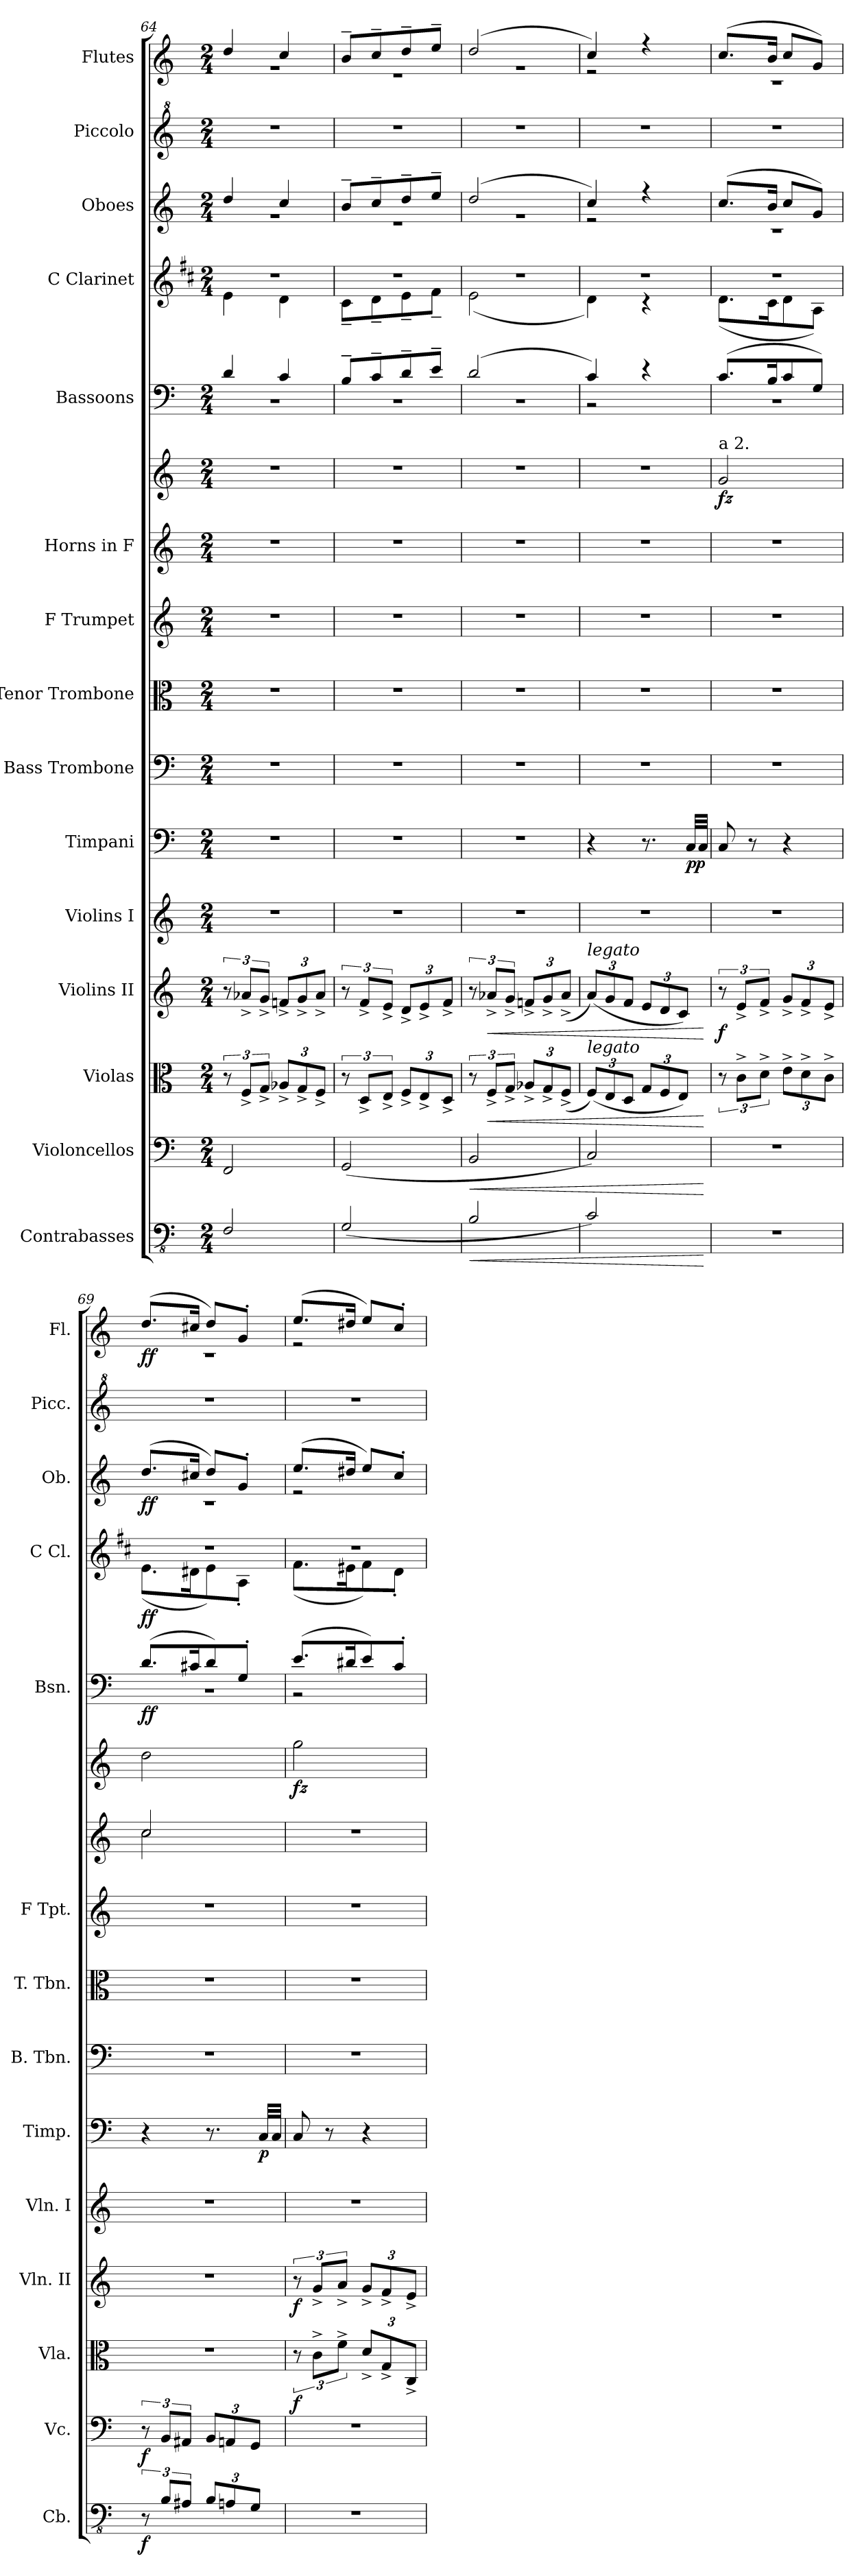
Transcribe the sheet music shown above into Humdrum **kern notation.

**kern	**dynam	**kern	**dynam	**kern	**dynam	**kern	**dynam	**kern	**kern	**dynam	**kern	**kern	**kern	**kern	**kern	**dynam	**kern	**dynam	**kern	**dynam	**kern	**dynam	**kern	**kern	**dynam
*part15	*part15	*part14	*part14	*part13	*part13	*part12	*part12	*part11	*part10	*part10	*part9	*part8	*part7	*part6	*part6	*part6	*part5	*part5	*part4	*part4	*part3	*part3	*part2	*part1	*part1
*staff16	*staff16	*staff15	*staff15	*staff14	*staff14	*staff13	*staff13	*staff12	*staff11	*staff11	*staff10	*staff9	*staff8	*staff7	*staff6	*staff6/7	*staff5	*staff5	*staff4	*staff4	*staff3	*staff3	*staff2	*staff1	*staff1
*I"Contrabasses	*	*I"Violoncellos	*	*I"Violas	*	*I"Violins II	*	*I"Violins I	*I"Timpani	*	*I"Bass Trombone	*I"Tenor Trombone	*I"F Trumpet	*I"Horns in F	*	*	*I"Bassoons	*	*I"C Clarinet	*	*I"Oboes	*	*I"Piccolo	*I"Flutes	*
*I'Cb.	*	*I'Vc.	*	*I'Vla.	*	*I'Vln. II	*	*I'Vln. I	*I'Timp.	*	*I'B. Tbn.	*I'T. Tbn.	*I'F Tpt.	*	*	*	*I'Bsn.	*	*I'C Cl.	*	*I'Ob.	*	*I'Picc.	*I'Fl.	*
*clefFv4	*	*clefF4	*	*clefC3	*	*clefG2	*	*clefG2	*clefF4	*	*clefF4	*clefC3	*clefG2	*clefG2	*clefG2	*	*clefF4	*	*clefG2	*	*clefG2	*	*clefG^2	*clefG2	*
*ITrd7c12	*	*	*	*	*	*	*	*	*	*	*	*	*ITrd-3c-5	*ITrd4c7	*ITrd4c7	*	*	*	*ITrd1c2	*	*	*	*ITrd-7c-12	*	*
*k[]	*	*k[]	*	*k[]	*	*k[]	*	*k[]	*k[]	*	*k[]	*k[]	*k[b-]	*k[b-]	*k[b-]	*	*k[]	*	*k[]	*	*k[]	*	*k[]	*k[]	*
*M2/4	*	*M2/4	*	*M2/4	*	*M2/4	*	*M2/4	*M2/4	*	*M2/4	*M2/4	*M2/4	*M2/4	*M2/4	*	*M2/4	*	*M2/4	*	*M2/4	*	*M2/4	*M2/4	*
=64	=64	=64	=64	=64	=64	=64	=64	=64	=64	=64	=64	=64	=64	=64	=64	=64	=64	=64	=64	=64	=64	=64	=64	=64	=64
*	*	*	*	*	*	*	*	*	*	*	*	*	*	*	*	*	*^	*	*^	*	*^	*	*	*^	*
2FFF/	.	2FF/	.	12r	.	12r	.	2r	2r	.	2r	2r	2r	2r	2r	.	4d/	2r	.	2r	4d\	.	4dd/	2r	.	2r	4dd/	2r	.
.	.	.	.	12F^/L	.	12a-X^/L	.	.	.	.	.	.	.	.	.	.	.	.	.	.	.	.	.	.	.	.	.	.	.
.	.	.	.	12G^/J	.	12g^/J	.	.	.	.	.	.	.	.	.	.	.	.	.	.	.	.	.	.	.	.	.	.	.
*	*	*	*	*Xbrackettup	*	*Xbrackettup	*	*	*	*	*	*	*	*	*	*	*	*	*	*	*	*	*	*	*	*	*	*	*
.	.	.	.	12A-X^/L	.	12fn^/L	.	.	.	.	.	.	.	.	.	.	4c/	.	.	.	4c\	.	4cc/	.	.	.	4cc/	.	.
.	.	.	.	12G^/	.	12g^/	.	.	.	.	.	.	.	.	.	.	.	.	.	.	.	.	.	.	.	.	.	.	.
.	.	.	.	12F^/J	.	12a-^/J	.	.	.	.	.	.	.	.	.	.	.	.	.	.	.	.	.	.	.	.	.	.	.
=65	=65	=65	=65	=65	=65	=65	=65	=65	=65	=65	=65	=65	=65	=65	=65	=65	=65	=65	=65	=65	=65	=65	=65	=65	=65	=65	=65	=65	=65
*	*	*	*	*brackettup	*	*brackettup	*	*	*	*	*	*	*	*	*	*	*	*	*	*	*	*	*	*	*	*	*	*	*
(>2GGG/	.	(>2GG/	.	12r	.	12r	.	2r	2r	.	2r	2r	2r	2r	2r	.	8B~/L	2r	.	2r	8B~\L	.	8b~/L	2r	.	2r	8b~/L	2r	.
.	.	.	.	12D^/L	.	12f^/L	.	.	.	.	.	.	.	.	.	.	.	.	.	.	.	.	.	.	.	.	.	.	.
.	.	.	.	.	.	.	.	.	.	.	.	.	.	.	.	.	8c~/	.	.	.	8c~\	.	8cc~/	.	.	.	8cc~/	.	.
.	.	.	.	12E^/J	.	12e^/J	.	.	.	.	.	.	.	.	.	.	.	.	.	.	.	.	.	.	.	.	.	.	.
*	*	*	*	*Xbrackettup	*	*Xbrackettup	*	*	*	*	*	*	*	*	*	*	*	*	*	*	*	*	*	*	*	*	*	*	*
.	.	.	.	12F^/L	.	12d^/L	.	.	.	.	.	.	.	.	.	.	8d~/	.	.	.	8d~\	.	8dd~/	.	.	.	8dd~/	.	.
.	.	.	.	12E^/	.	12e^/	.	.	.	.	.	.	.	.	.	.	.	.	.	.	.	.	.	.	.	.	.	.	.
.	.	.	.	.	.	.	.	.	.	.	.	.	.	.	.	.	8e~/J	.	.	.	8e~\J	.	8ee~/J	.	.	.	8ee~/J	.	.
.	.	.	.	12D^/J	.	12f^/J	.	.	.	.	.	.	.	.	.	.	.	.	.	.	.	.	.	.	.	.	.	.	.
=66	=66	=66	=66	=66	=66	=66	=66	=66	=66	=66	=66	=66	=66	=66	=66	=66	=66	=66	=66	=66	=66	=66	=66	=66	=66	=66	=66	=66	=66
!	!LO:HP:b	!	!LO:HP:b	!	!	!	!	!	!	!	!	!	!	!	!	!	!	!	!	!	!	!	!	!	!	!	!	!	!
*	*	*	*	*brackettup	*	*brackettup	*	*	*	*	*	*	*	*	*	*	*	*	*	*	*	*	*	*	*	*	*	*	*
2BBB/	<	2BB/	<	12r	.	12r	.	2r	2r	.	2r	2r	2r	2r	2r	.	(>2d/	2r	.	2r	(<2d\	.	(>2dd/	2r	.	2r	(>2dd/	2r	.
!	!	!	!	!	!LO:HP:b	!	!LO:HP:b	!	!	!	!	!	!	!	!	!	!	!	!	!	!	!	!	!	!	!	!	!	!
.	.	.	.	12F^/L	<	12a-X^/L	<	.	.	.	.	.	.	.	.	.	.	.	.	.	.	.	.	.	.	.	.	.	.
.	.	.	.	12G^/J	.	12g^/J	.	.	.	.	.	.	.	.	.	.	.	.	.	.	.	.	.	.	.	.	.	.	.
*	*	*	*	*Xbrackettup	*	*Xbrackettup	*	*	*	*	*	*	*	*	*	*	*	*	*	*	*	*	*	*	*	*	*	*	*
.	.	.	.	12A-X^/L	.	12fn^/L	.	.	.	.	.	.	.	.	.	.	.	.	.	.	.	.	.	.	.	.	.	.	.
.	.	.	.	12G^/	.	12g^/	.	.	.	.	.	.	.	.	.	.	.	.	.	.	.	.	.	.	.	.	.	.	.
.	.	.	.	(<12F^/J	.	(<12a-^/J	.	.	.	.	.	.	.	.	.	.	.	.	.	.	.	.	.	.	.	.	.	.	.
=67	=67	=67	=67	=67	=67	=67	=67	=67	=67	=67	=67	=67	=67	=67	=67	=67	=67	=67	=67	=67	=67	=67	=67	=67	=67	=67	=67	=67	=67
!	!	!	!	!	!	!LO:TX:a:i:t=legato	!	!	!	!	!	!	!	!	!	!	!	!	!	!	!	!	!	!	!	!	!	!	!
!	!	!	!	!LO:TX:a:i:t=legato	!	!	!	!	!	!	!	!	!	!	!	!	!	!	!	!	!	!	!	!	!	!	!	!	!
2CC/)	.	2C/)	.	(<12F/L)	.	(<12a/L)	.	2r	4r	.	2r	2r	2r	2r	2r	.	4c/)	2r	.	2r	4c\)	.	4cc/)	2r	.	2r	4cc/)	2r	.
.	.	.	.	12E/	.	12g/	.	.	.	.	.	.	.	.	.	.	.	.	.	.	.	.	.	.	.	.	.	.	.
.	.	.	.	12D/J	.	12f/J	.	.	.	.	.	.	.	.	.	.	.	.	.	.	.	.	.	.	.	.	.	.	.
.	.	.	.	12G/L	.	12e/L	.	.	8.r	.	.	.	.	.	.	.	4r	.	.	.	4r	.	4r	.	.	.	4r	.	.
.	.	.	.	12F/	.	12d/	.	.	.	.	.	.	.	.	.	.	.	.	.	.	.	.	.	.	.	.	.	.	.
.	.	.	.	12E/J)	.	12c/J)	.	.	.	.	.	.	.	.	.	.	.	.	.	.	.	.	.	.	.	.	.	.	.
!	!	!	!	!	!	!	!	!	!	!LO:DY:b	!	!	!	!	!	!	!	!	!	!	!	!	!	!	!	!	!	!	!
.	.	.	.	.	.	.	.	.	32C/LLL	pp	.	.	.	.	.	.	.	.	.	.	.	.	.	.	.	.	.	.	.
.	.	.	.	.	.	.	.	.	32C/JJJ	.	.	.	.	.	.	.	.	.	.	.	.	.	.	.	.	.	.	.	.
*	*	*	*	*	*	*	*	*	*	*	*	*	*	*	*	*	*v	*v	*	*	*	*	*v	*v	*	*	*v	*v	*
*	*	*	*	*	*	*	*	*	*	*	*	*	*	*	*	*	*	*	*v	*v	*	*	*	*	*	*
.	[	.	[	.	[	.	[	.	.	.	.	.	.	.	.	.	.	.	.	.	.	.	.	.	.
=68	=68	=68	=68	=68	=68	=68	=68	=68	=68	=68	=68	=68	=68	=68	=68	=68	=68	=68	=68	=68	=68	=68	=68	=68	=68
*	*	*	*	*brackettup	*	*brackettup	*	*	*	*	*	*	*	*	*	*	*	*	*	*	*	*	*	*	*
*	*	*	*	*	*	*	*	*	*	*	*	*	*	*	*	*	*^	*	*^	*	*^	*	*	*^	*
!	!	!	!	!	!	!	!	!	!	!	!	!	!	!	!LO:TX:a:t=a 2.	!	!	!	!	!	!	!	!	!	!	!	!	!	!
!	!	!	!	!	!	!	!LO:DY:b	!	!	!	!	!	!	!	!	!LO:DY:b	!	!	!	!	!	!	!	!	!	!	!	!	!
2r	.	2r	.	12r	.	12r	f	2r	8C/	.	2r	2r	2r	2r	2c/	fz	(>8.c/L	2r	.	2r	(<8.c\L	.	(>8.cc/L	2r	.	2r	(>8.cc/L	2r	.
.	.	.	.	12c^\L	.	12e^/L	.	.	.	.	.	.	.	.	.	.	.	.	.	.	.	.	.	.	.	.	.	.	.
.	.	.	.	.	.	.	.	.	8r	.	.	.	.	.	.	.	.	.	.	.	.	.	.	.	.	.	.	.	.
.	.	.	.	12d^\J	.	12f^/J	.	.	.	.	.	.	.	.	.	.	.	.	.	.	.	.	.	.	.	.	.	.	.
.	.	.	.	.	.	.	.	.	.	.	.	.	.	.	.	.	16B/K	.	.	.	16B\K	.	16b/Jk	.	.	.	16b/Jk	.	.
*	*	*	*	*Xbrackettup	*	*Xbrackettup	*	*	*	*	*	*	*	*	*	*	*	*	*	*	*	*	*	*	*	*	*	*	*
.	.	.	.	12e^\L	.	12g^/L	.	.	4r	.	.	.	.	.	.	.	8c/	.	.	.	8c\	.	8cc/L	.	.	.	8cc/L	.	.
.	.	.	.	12d^\	.	12f^/	.	.	.	.	.	.	.	.	.	.	.	.	.	.	.	.	.	.	.	.	.	.	.
.	.	.	.	.	.	.	.	.	.	.	.	.	.	.	.	.	8G/J)	.	.	.	8G\J)	.	8g/J)	.	.	.	8g/J)	.	.
.	.	.	.	12c^\J	.	12e^/J	.	.	.	.	.	.	.	.	.	.	.	.	.	.	.	.	.	.	.	.	.	.	.
!!LO:PB:g=z	!!
=69	=69	=69	=69	=69	=69	=69	=69	=69	=69	=69	=69	=69	=69	=69	=69	=69	=69	=69	=69	=69	=69	=69	=69	=69	=69	=69	=69	=69	=69
*	*	*	*	*	*	*	*	*	*	*	*	*	*	*^	*	*	*	*	*	*	*	*	*	*	*	*	*	*	*
!	!LO:DY:b	!	!LO:DY:b	!	!	!	!	!	!	!	!	!	!	!	!	!	!LO:DY:b=2	!	!	!	!	!	!	!	!	!	!	!	!	!
!	!	!	!	!	!	!	!	!	!	!	!	!	!	!	!	!	!LO:DY:n=1:b	!	!	!LO:DY:b	!	!	!	!	!	!	!	!	!	!
!	!	!	!	!	!	!	!	!	!	!	!	!	!	!	!	!	!	!	!	!LO:DY:n=1:b	!	!	!LO:DY:b	!	!	!	!	!	!	!
!	!	!	!	!	!	!	!	!	!	!	!	!	!	!	!	!	!	!	!	!	!	!	!LO:DY:n=1:b	!	!	!LO:DY:b	!	!	!	!
!	!	!	!	!	!	!	!	!	!	!	!	!	!	!	!	!	!	!	!	!	!	!	!	!	!	!LO:DY:n=1:b	!	!	!	!LO:DY:b
!	!	!	!	!	!	!	!	!	!	!	!	!	!	!	!	!	!	!	!	!	!	!	!	!	!	!	!	!	!	!LO:DY:n=1:b
12r	f	12r	f	2r	.	2r	.	2r	4r	.	2r	2r	2r	2f/	2f\	2g\	fz fz	(>8.d/L	2r	f f	2r	(<8.d\L	f f	(>8.dd/L	2r	f f	2r	(>8.dd/L	2r	f f
12BBB/L	.	12BB/L	.	.	.	.	.	.	.	.	.	.	.	.	.	.	.	.	.	.	.	.	.	.	.	.	.	.	.	.
12AAA#X/J	.	12AA#X/J	.	.	.	.	.	.	.	.	.	.	.	.	.	.	.	.	.	.	.	.	.	.	.	.	.	.	.	.
.	.	.	.	.	.	.	.	.	.	.	.	.	.	.	.	.	.	16c#X/K	.	.	.	16c#X\K	.	16cc#X/Jk	.	.	.	16cc#X/Jk	.	.
*Xbrackettup	*	*Xbrackettup	*	*	*	*	*	*	*	*	*	*	*	*	*	*	*	*	*	*	*	*	*	*	*	*	*	*	*	*
12BBB/L	.	12BB/L	.	.	.	.	.	.	8.r	.	.	.	.	.	.	.	.	8d/)	.	.	.	8d\)	.	8dd/L)	.	.	.	8dd/L)	.	.
12AAAn/	.	12AAn/	.	.	.	.	.	.	.	.	.	.	.	.	.	.	.	.	.	.	.	.	.	.	.	.	.	.	.	.
.	.	.	.	.	.	.	.	.	.	.	.	.	.	.	.	.	.	8G'/J	.	.	.	8G'\J	.	8g'/J	.	.	.	8g'/J	.	.
12GGG/J	.	12GG/J	.	.	.	.	.	.	.	.	.	.	.	.	.	.	.	.	.	.	.	.	.	.	.	.	.	.	.	.
!	!	!	!	!	!	!	!	!	!	!LO:DY:b	!	!	!	!	!	!	!	!	!	!	!	!	!	!	!	!	!	!	!	!
.	.	.	.	.	.	.	.	.	32C/LLL	p	.	.	.	.	.	.	.	.	.	.	.	.	.	.	.	.	.	.	.	.
.	.	.	.	.	.	.	.	.	32C/JJJ	.	.	.	.	.	.	.	.	.	.	.	.	.	.	.	.	.	.	.	.	.
*	*	*	*	*	*	*	*	*	*	*	*	*	*	*v	*v	*	*	*	*	*	*	*	*	*	*	*	*	*	*	*
=70	=70	=70	=70	=70	=70	=70	=70	=70	=70	=70	=70	=70	=70	=70	=70	=70	=70	=70	=70	=70	=70	=70	=70	=70	=70	=70	=70	=70	=70
*	*	*	*	*brackettup	*	*brackettup	*	*	*	*	*	*	*	*	*	*	*	*	*	*	*	*	*	*	*	*	*	*	*
!	!	!	!	!	!LO:DY:b	!	!LO:DY:b	!	!	!	!	!	!	!	!	!LO:DY:b	!	!	!	!	!	!	!	!	!LO:HP:b	!	!	!	!LO:HP:b
2r	.	2r	.	12r	f	12r	f	2r	8C/	.	2r	2r	2r	2r	2cc\	fz	(>8.e/L	2r	.	2r	(<8.e\L	.	(>8.ee/L	2r	<	2r	(>8.ee/L	2r	<
.	.	.	.	12c^\L	.	12g^/L	.	.	.	.	.	.	.	.	.	.	.	.	.	.	.	.	.	.	.	.	.	.	.
.	.	.	.	.	.	.	.	.	8r	.	.	.	.	.	.	.	.	.	.	.	.	.	.	.	.	.	.	.	.
.	.	.	.	12f^\J	.	12a^/J	.	.	.	.	.	.	.	.	.	.	.	.	.	.	.	.	.	.	.	.	.	.	.
.	.	.	.	.	.	.	.	.	.	.	.	.	.	.	.	.	16d#X/K	.	.	.	16d#X\K	.	16dd#X/Jk	.	.	.	16dd#X/Jk	.	.
*	*	*	*	*Xbrackettup	*	*Xbrackettup	*	*	*	*	*	*	*	*	*	*	*	*	*	*	*	*	*	*	*	*	*	*	*
.	.	.	.	12d^/L	.	12g^/L	.	.	4r	.	.	.	.	.	.	.	8e/)	.	.	.	8e\)	.	8ee/L)	.	.	.	8ee/L)	.	.
.	.	.	.	12G^/	.	12f^/	.	.	.	.	.	.	.	.	.	.	.	.	.	.	.	.	.	.	.	.	.	.	.
.	.	.	.	.	.	.	.	.	.	.	.	.	.	.	.	.	8c'/J	.	.	.	8c'\J	.	8cc'/J	.	.	.	8cc'/J	.	.
.	.	.	.	12C^/J	.	12e^/J	.	.	.	.	.	.	.	.	.	.	.	.	.	.	.	.	.	.	.	.	.	.	.
*	*	*	*	*	*	*	*	*	*	*	*	*	*	*	*	*	*v	*v	*	*	*	*	*v	*v	*	*	*v	*v	*
*	*	*	*	*	*	*	*	*	*	*	*	*	*	*	*	*	*	*	*v	*v	*	*	*	*	*	*
.	.	.	.	.	.	.	.	.	.	.	.	.	.	.	.	.	.	.	.	.	.	[	.	.	[
=	=	=	=	=	=	=	=	=	=	=	=	=	=	=	=	=	=	=	=	=	=	=	=	=	=
*-	*-	*-	*-	*-	*-	*-	*-	*-	*-	*-	*-	*-	*-	*-	*-	*-	*-	*-	*-	*-	*-	*-	*-	*-	*-
